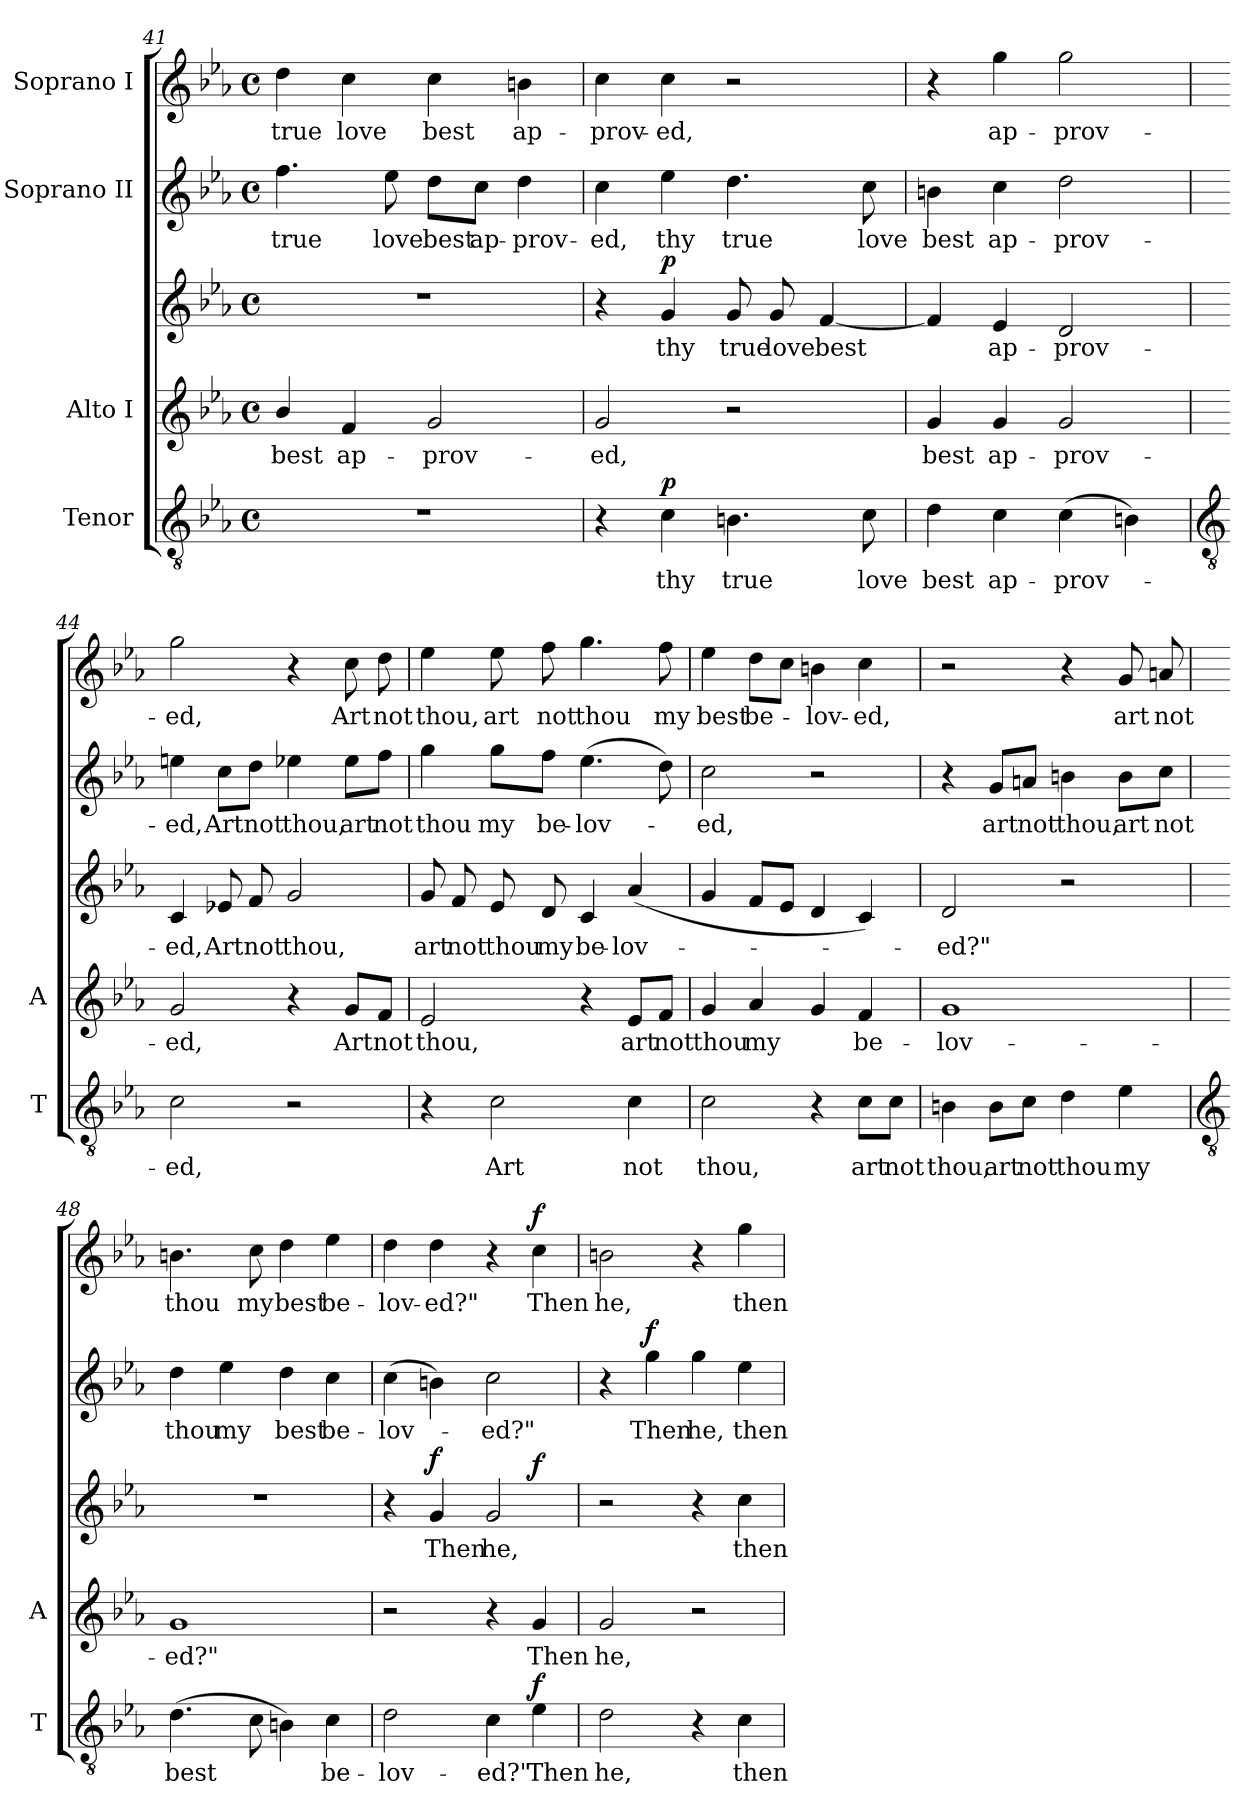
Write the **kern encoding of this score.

**kern	**text	**dynam	**kern	**text	**kern	**text	**dynam	**kern	**text	**dynam	**kern	**text	**dynam
*part4	*part4	*part4	*part3	*part3	*part3	*part3	*part3	*part2	*part2	*part2	*part1	*part1	*part1
*staff5	*staff5	*staff5	*staff4	*staff4	*staff3	*staff3	*staff3/4	*staff2	*staff2	*staff2	*staff1	*staff1	*staff1
*I"Tenor	*	*	*I"Alto I	*	*	*	*	*I"Soprano II	*	*	*I"Soprano I	*	*
*I'T	*	*	*I'A	*	*	*	*	*	*	*	*	*	*
*clefGv2	*	*	*clefG2	*	*clefG2	*	*	*clefG2	*	*	*clefG2	*	*
*k[b-e-a-]	*	*	*k[b-e-a-]	*	*k[b-e-a-]	*	*	*k[b-e-a-]	*	*	*k[b-e-a-]	*	*
*E-:	*	*	*E-:	*	*E-:	*	*	*E-:	*	*	*E-:	*	*
*M4/4	*	*	*M4/4	*	*M4/4	*	*	*M4/4	*	*	*M4/4	*	*
*met(c)	*	*	*met(c)	*	*met(c)	*	*	*met(c)	*	*	*met(c)	*	*
=41	=41	=41	=41	=41	=41	=41	=41	=41	=41	=41	=41	=41	=41
!	!	!	!	!LO:LY:b	!	!	!	!	!LO:LY:b	!	!	!LO:LY:b	!
1r	.	.	4b-/	best	1r	.	.	4.ff	true	.	4dd	true	.
!	!	!	!	!LO:LY:b	!	!	!	!	!	!	!	!LO:LY:b	!
.	.	.	4f	ap-	.	.	.	.	.	.	4cc	love	.
!	!	!	!	!	!	!	!	!	!LO:LY:b	!	!	!	!
.	.	.	.	.	.	.	.	8ee-	love	.	.	.	.
!	!	!	!	!LO:LY:b	!	!	!	!	!LO:LY:b	!	!	!LO:LY:b	!
.	.	.	2g	-prov-	.	.	.	8dd\L	best	.	4cc	best	.
!	!	!	!	!	!	!	!	!	!LO:LY:b	!	!	!	!
.	.	.	.	.	.	.	.	8cc\J	ap-	.	.	.	.
!	!	!	!	!	!	!	!	!	!LO:LY:b	!	!	!LO:LY:b	!
.	.	.	.	.	.	.	.	4dd	-prov-	.	4bn	ap-	.
=42	=42	=42	=42	=42	=42	=42	=42	=42	=42	=42	=42	=42	=42
!	!	!	!	!LO:LY:b	!	!	!	!	!LO:LY:b	!	!	!LO:LY:b	!
4r	.	.	2g	ed,	4r	.	.	4cc	-ed,	.	4cc	-prov-	.
!	!LO:LY:b	!LO:DY:b	!	!	!	!LO:LY:b	!LO:DY:b	!	!LO:LY:b	!	!	!LO:LY:b	!
4c	thy	p	.	.	4g	-thy	p	4ee-	thy	.	4cc	-ed,	.
!	!LO:LY:b	!	!	!	!	!LO:LY:b	!	!	!LO:LY:b	!	!	!	!
4.Bn	true	.	2r	.	8g	true	.	4.dd	true	.	2r	.	.
!	!	!	!	!	!	!LO:LY:b	!	!	!	!	!	!	!
.	.	.	.	.	8g	love	.	.	.	.	.	.	.
!	!	!	!	!	!	!LO:LY:b	!	!	!	!	!	!	!
.	.	.	.	.	[4f	best	.	.	.	.	.	.	.
!	!LO:LY:b	!	!	!	!	!	!	!	!LO:LY:b	!	!	!	!
8c	love	.	.	.	.	.	.	8cc	love	.	.	.	.
=43	=43	=43	=43	=43	=43	=43	=43	=43	=43	=43	=43	=43	=43
!	!LO:LY:b	!	!	!LO:LY:b	!	!	!	!	!LO:LY:b	!	!	!	!
4d	best	.	4g	-best	4f]	.	.	4bn	best	.	4r	.	.
!	!LO:LY:b	!	!	!LO:LY:b	!	!LO:LY:b	!	!	!LO:LY:b	!	!	!LO:LY:b	!
4c	ap-	.	4g	ap-	4e-	ap-	.	4cc	ap-	.	4gg	ap-	.
!	!LO:LY:b	!	!	!LO:LY:b	!	!LO:LY:b	!	!	!LO:LY:b	!	!	!LO:LY:b	!
(>4c	-prov-	.	2g	-prov-	2d	-prov-	.	2dd	-prov-	.	2gg	-prov-	.
4Bn)	.	.	.	.	.	.	.	.	.	.	.	.	.
!!LO:LB:g=z
=44	=44	=44	=44	=44	=44	=44	=44	=44	=44	=44	=44	=44	=44
*clefGv2	*	*	*	*	*	*	*	*	*	*	*	*	*
!	!LO:LY:b	!	!	!LO:LY:b	!	!LO:LY:b	!	!	!LO:LY:b	!	!	!LO:LY:b	!
2c	ed,	.	2g	ed,	4c	-ed,	.	4een	-ed,	.	2gg	-ed,	.
!	!	!	!	!	!	!LO:LY:b	!	!	!LO:LY:b	!	!	!	!
.	.	.	.	.	8e-X	Art	.	8cc\L	Art	.	.	.	.
!	!	!	!	!	!	!LO:LY:b	!	!	!LO:LY:b	!	!	!	!
.	.	.	.	.	8f	not	.	8dd\J	not	.	.	.	.
!	!	!	!	!	!	!LO:LY:b	!	!	!LO:LY:b	!	!	!	!
2r	.	.	4r	.	2g	thou,	.	4ee-X	thou,	.	4r	.	.
!	!	!	!	!LO:LY:b	!	!	!	!	!LO:LY:b	!	!	!LO:LY:b	!
.	.	.	8g/L	Art	.	.	.	8ee-\L	art	.	8cc	Art	.
!	!	!	!	!LO:LY:b	!	!	!	!	!LO:LY:b	!	!	!LO:LY:b	!
.	.	.	8f/J	not	.	.	.	8ff\J	not	.	8dd	not	.
=45	=45	=45	=45	=45	=45	=45	=45	=45	=45	=45	=45	=45	=45
!	!	!	!	!LO:LY:b	!	!LO:LY:b	!	!	!LO:LY:b	!	!	!LO:LY:b	!
4r	.	.	2e-	thou,	8g	art	.	4gg	thou	.	4ee-	thou,	.
!	!	!	!	!	!	!LO:LY:b	!	!	!	!	!	!	!
.	.	.	.	.	8f	not	.	.	.	.	.	.	.
!	!LO:LY:b	!	!	!	!	!LO:LY:b	!	!	!LO:LY:b	!	!	!LO:LY:b	!
2c	Art	.	.	.	8e-	thou	.	8gg\L	my	.	8ee-	art	.
!	!	!	!	!	!	!LO:LY:b	!	!	!LO:LY:b	!	!	!LO:LY:b	!
.	.	.	.	.	8d	my	.	8ff\J	be-	.	8ff	not	.
!	!	!	!	!	!	!LO:LY:b	!	!	!LO:LY:b	!	!	!LO:LY:b	!
.	.	.	4r	.	4c	be-	.	(>4.ee-	-lov-	.	4.gg	thou	.
!	!LO:LY:b	!	!	!LO:LY:b	!	!LO:LY:b	!	!	!	!	!	!	!
4c	not	.	8e-/L	art	(<4a-	-lov-	.	.	.	.	.	.	.
!	!	!	!	!LO:LY:b	!	!	!	!	!	!	!	!LO:LY:b	!
.	.	.	8f/J	not	.	.	.	8dd)	.	.	8ff	my	.
=46	=46	=46	=46	=46	=46	=46	=46	=46	=46	=46	=46	=46	=46
!	!LO:LY:b	!	!	!LO:LY:b	!	!	!	!	!LO:LY:b	!	!	!LO:LY:b	!
2c	thou,	.	4g	thou	4g	.	.	2cc	ed,	.	4ee-	best	.
!	!	!	!	!LO:LY:b	!	!	!	!	!	!	!	!LO:LY:b	!
.	.	.	4a-	my	8fL	.	.	.	.	.	8ddL	be-	.
.	.	.	.	.	8e-J	.	.	.	.	.	8ccJ	.	.
!	!	!	!	!	!	!	!	!	!	!	!	!LO:LY:b	!
4r	.	.	4g	.	4d	.	.	2r	.	.	4bn	lov-	.
!	!LO:LY:b	!	!	!LO:LY:b	!	!	!	!	!	!	!	!LO:LY:b	!
8c\L	art	.	4f	be-	4c)	.	.	.	.	.	4cc	-ed,	.
!	!LO:LY:b	!	!	!	!	!	!	!	!	!	!	!	!
8c\J	not	.	.	.	.	.	.	.	.	.	.	.	.
=47	=47	=47	=47	=47	=47	=47	=47	=47	=47	=47	=47	=47	=47
!	!LO:LY:b	!	!	!LO:LY:b	!	!LO:LY:b	!	!	!	!	!	!	!
4Bn	thou,	.	1g	lov-	2d	-ed?"	.	4r	.	.	2r	.	.
!	!LO:LY:b	!	!	!	!	!	!	!	!LO:LY:b	!	!	!	!
8B\L	art	.	.	.	.	.	.	8g/L	art	.	.	.	.
!	!LO:LY:b	!	!	!	!	!	!	!	!LO:LY:b	!	!	!	!
8c\J	not	.	.	.	.	.	.	8an/J	not	.	.	.	.
!	!LO:LY:b	!	!	!	!	!	!	!	!LO:LY:b	!	!	!	!
4d	thou	.	.	.	2r	.	.	4bn	thou,	.	4r	.	.
!	!LO:LY:b	!	!	!	!	!	!	!	!LO:LY:b	!	!	!LO:LY:b	!
4e-	my	.	.	.	.	.	.	8b\L	art	.	8g	art	.
!	!	!	!	!	!	!	!	!	!LO:LY:b	!	!	!LO:LY:b	!
.	.	.	.	.	.	.	.	8cc\J	not	.	8an	not	.
!!LO:LB:g=z
=48	=48	=48	=48	=48	=48	=48	=48	=48	=48	=48	=48	=48	=48
*clefGv2	*	*	*	*	*	*	*	*	*	*	*	*	*
!	!LO:LY:b	!	!	!LO:LY:b	!	!	!	!	!LO:LY:b	!	!	!LO:LY:b	!
(>4.d	best	.	1g	-ed?"	1r	.	.	4dd	thou	.	4.bn	thou	.
!	!	!	!	!	!	!	!	!	!LO:LY:b	!	!	!	!
.	.	.	.	.	.	.	.	4ee-	my	.	.	.	.
!	!	!	!	!	!	!	!	!	!	!	!	!LO:LY:b	!
8c	.	.	.	.	.	.	.	.	.	.	8cc	my	.
!	!	!	!	!	!	!	!	!	!LO:LY:b	!	!	!LO:LY:b	!
4Bn)	.	.	.	.	.	.	.	4dd	best	.	4dd	best	.
!	!LO:LY:b	!	!	!	!	!	!	!	!LO:LY:b	!	!	!LO:LY:b	!
4c	be-	.	.	.	.	.	.	4cc	be-	.	4ee-	be-	.
=49	=49	=49	=49	=49	=49	=49	=49	=49	=49	=49	=49	=49	=49
!	!LO:LY:b	!	!	!	!	!	!	!	!LO:LY:b	!	!	!LO:LY:b	!
2d	-lov-	.	2r	.	4r	.	.	(>4cc	-lov-	.	4dd	-lov-	.
!	!	!	!	!	!	!LO:LY:b	!LO:DY:b	!	!	!	!	!LO:LY:b	!
.	.	.	.	.	4g	Then	f	4bn)	.	.	4dd	-ed?"	.
!	!LO:LY:b	!	!	!	!	!LO:LY:b	!	!	!LO:LY:b	!	!	!	!
4c	-ed?"	.	4r	.	2g	he,	.	2cc	ed?"	.	4r	.	.
!	!LO:LY:b	!LO:DY:b	!	!LO:LY:b	!	!	!LO:DY:b=2	!	!	!	!	!LO:LY:b	!LO:DY:b
4e-	Then	f	4g	Then	.	.	f	.	.	.	4cc	Then	f
=50	=50	=50	=50	=50	=50	=50	=50	=50	=50	=50	=50	=50	=50
!	!LO:LY:b	!	!	!LO:LY:b	!	!	!	!	!	!	!	!LO:LY:b	!
2d	he,	.	2g	he,	2r	.	.	4r	.	.	2bn	he,	.
!	!	!	!	!	!	!	!	!	!LO:LY:b	!LO:DY:b	!	!	!
.	.	.	.	.	.	.	.	4gg	Then	f	.	.	.
!	!	!	!	!	!	!	!	!	!LO:LY:b	!	!	!	!
4r	.	.	2r	.	4r	.	.	4gg	he,	.	4r	.	.
!	!LO:LY:b	!	!	!	!	!LO:LY:b	!	!	!LO:LY:b	!	!	!LO:LY:b	!
4c	then	.	.	.	4cc	then	.	4ee-	then	.	4gg	then	.
=	=	=	=	=	=	=	=	=	=	=	=	=	=
*-	*-	*-	*-	*-	*-	*-	*-	*-	*-	*-	*-	*-	*-
